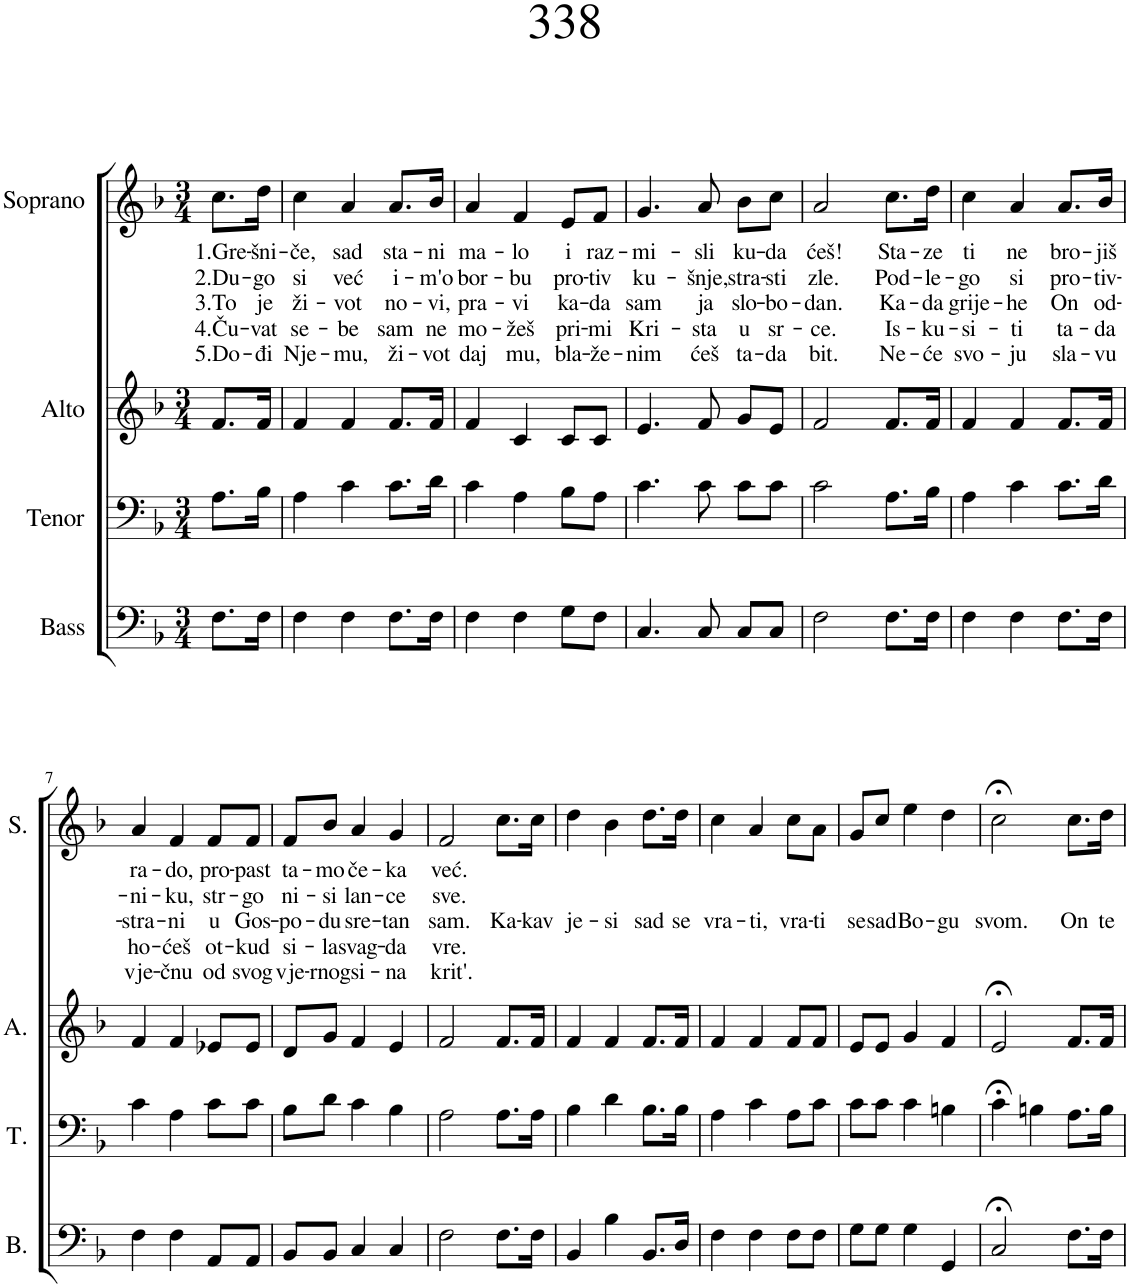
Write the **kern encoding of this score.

**kern	**kern	**kern	**kern	**text	**text	**text	**text	**text
*part4	*part3	*part2	*part1	*part1	*part1	*part1	*part1	*part1
*staff4	*staff3	*staff2	*staff1	*staff1	*staff1	*staff1	*staff1	*staff1
*I"Bass	*I"Tenor	*I"Alto	*I"Soprano	*	*	*	*	*
*I'B.	*I'T.	*I'A.	*I'S.	*	*	*	*	*
*clefF4	*clefF4	*clefG2	*clefG2	*	*	*	*	*
*k[b-]	*k[b-]	*k[b-]	*k[b-]	*	*	*	*	*
*M3/4	*M3/4	*M3/4	*M3/4	*	*	*	*	*
=1	=1	=1	=1	=1	=1	=1	=1	=1
!	!	!	!	!LO:LY:b	!LO:LY:b	!LO:LY:b	!LO:LY:b	!LO:LY:b
8.F\L	8.A\L	8.f/L	8.cc\L	1.Gre-	2.Du-	3.To	4.Ču-	5.Do-
!	!	!	!	!LO:LY:b	!LO:LY:b	!LO:LY:b	!LO:LY:b	!LO:LY:b
16F\Jk	16B-\Jk	16f/Jk	16dd\Jk	-šni-	-go	je	-vat	-đi
=2	=2	=2	=2	=2	=2	=2	=2	=2
!	!	!	!	!LO:LY:b	!LO:LY:b	!LO:LY:b	!LO:LY:b	!LO:LY:b
4F\	4A\	4f/	4cc\	-če,	si	ži-	se-	Nje-
!	!	!	!	!LO:LY:b	!LO:LY:b	!LO:LY:b	!LO:LY:b	!LO:LY:b
4F\	4c\	4f/	4a/	sad	već	-vot	-be	-mu,
!	!	!	!	!LO:LY:b	!LO:LY:b	!LO:LY:b	!LO:LY:b	!LO:LY:b
8.F\L	8.c\L	8.f/L	8.a/L	sta-	i-	no-	sam	ži-
!	!	!	!	!LO:LY:b	!LO:LY:b	!LO:LY:b	!LO:LY:b	!LO:LY:b
16F\Jk	16d\Jk	16f/Jk	16b-/Jk	-ni	-m'o	-vi,	ne	-vot
=3	=3	=3	=3	=3	=3	=3	=3	=3
!	!	!	!	!LO:LY:b	!LO:LY:b	!LO:LY:b	!LO:LY:b	!LO:LY:b
4F\	4c\	4f/	4a/	ma-	bor-	pra-	mo-	daj
!	!	!	!	!LO:LY:b	!LO:LY:b	!LO:LY:b	!LO:LY:b	!LO:LY:b
4F\	4A\	4c/	4f/	-lo	-bu	-vi	-žeš	mu,
!	!	!	!	!LO:LY:b	!LO:LY:b	!LO:LY:b	!LO:LY:b	!LO:LY:b
8G\L	8B-\L	8c/L	8e/L	i	pro-	ka-	pri-	bla-
!	!	!	!	!LO:LY:b	!LO:LY:b	!LO:LY:b	!LO:LY:b	!LO:LY:b
8F\J	8A\J	8c/J	8f/J	raz-	-tiv	-da	-mi	-že-
=4	=4	=4	=4	=4	=4	=4	=4	=4
!	!	!	!	!LO:LY:b	!LO:LY:b	!LO:LY:b	!LO:LY:b	!LO:LY:b
4.C/	4.c\	4.e/	4.g/	-mi-	ku-	sam	Kri-	-nim
!	!	!	!	!LO:LY:b	!LO:LY:b	!LO:LY:b	!LO:LY:b	!LO:LY:b
8C/	8c\	8f/	8a/	-sli	-šnje,	ja	-sta	ćeš
!	!	!	!	!LO:LY:b	!LO:LY:b	!LO:LY:b	!LO:LY:b	!LO:LY:b
8C/L	8c\L	8g/L	8b-\L	ku-	stra-	slo-	u	ta-
!	!	!	!	!LO:LY:b	!LO:LY:b	!LO:LY:b	!LO:LY:b	!LO:LY:b
8C/J	8c\J	8e/J	8cc\J	-da	-sti	-bo-	sr-	-da
=5	=5	=5	=5	=5	=5	=5	=5	=5
!	!	!	!	!LO:LY:b	!LO:LY:b	!LO:LY:b	!LO:LY:b	!LO:LY:b
2F\	2c\	2f/	2a/	ćeš!	zle.	-dan.	-ce.	bit.
!	!	!	!	!LO:LY:b	!LO:LY:b	!LO:LY:b	!LO:LY:b	!LO:LY:b
8.F\L	8.A\L	8.f/L	8.cc\L	Sta-	Pod-	Ka-	Is-	Ne-
!	!	!	!	!LO:LY:b	!LO:LY:b	!LO:LY:b	!LO:LY:b	!LO:LY:b
16F\Jk	16B-\Jk	16f/Jk	16dd\Jk	-ze	-le-	-da	-ku-	-će
=6	=6	=6	=6	=6	=6	=6	=6	=6
!	!	!	!	!LO:LY:b	!LO:LY:b	!LO:LY:b	!LO:LY:b	!LO:LY:b
4F\	4A\	4f/	4cc\	ti	-go	grije-	-si-	svo-
!	!	!	!	!LO:LY:b	!LO:LY:b	!LO:LY:b	!LO:LY:b	!LO:LY:b
4F\	4c\	4f/	4a/	ne	si	-he	-ti	-ju
!	!	!	!	!LO:LY:b	!LO:LY:b	!LO:LY:b	!LO:LY:b	!LO:LY:b
8.F\L	8.c\L	8.f/L	8.a/L	bro-	pro-	On	ta-	sla-
!	!	!	!	!LO:LY:b	!LO:LY:b	!LO:LY:b	!LO:LY:b	!LO:LY:b
16F\Jk	16d\Jk	16f/Jk	16b-/Jk	-jiš	-tiv-	od-	-da	-vu
!!LO:LB:g=z
=7	=7	=7	=7	=7	=7	=7	=7	=7
!	!	!	!	!LO:LY:b	!LO:LY:b	!LO:LY:b	!LO:LY:b	!LO:LY:b
4F\	4c\	4f/	4a/	ra-	-ni-	-stra-	ho-	vje-
!	!	!	!	!LO:LY:b	!LO:LY:b	!LO:LY:b	!LO:LY:b	!LO:LY:b
4F\	4A\	4f/	4f/	-do,	-ku,	-ni	-ćeš	-čnu
!	!	!	!	!LO:LY:b	!LO:LY:b	!LO:LY:b	!LO:LY:b	!LO:LY:b
8AA/L	8c\L	8e-X/L	8f/L	pro-	str-	u	ot-	od
!	!	!	!	!LO:LY:b	!LO:LY:b	!LO:LY:b	!LO:LY:b	!LO:LY:b
8AA/J	8c\J	8e-/J	8f/J	-past	-go	Gos-	-kud	svog
=8	=8	=8	=8	=8	=8	=8	=8	=8
!	!	!	!	!LO:LY:b	!LO:LY:b	!LO:LY:b	!LO:LY:b	!LO:LY:b
8BB-/L	8B-\L	8d/L	8f/L	ta-	ni-	-po-	si-	vje-
!	!	!	!	!LO:LY:b	!LO:LY:b	!LO:LY:b	!LO:LY:b	!LO:LY:b
8BB-/J	8d\J	8g/J	8b-/J	-mo	-si	-du	-la	-rnog
!	!	!	!	!LO:LY:b	!LO:LY:b	!LO:LY:b	!LO:LY:b	!LO:LY:b
4C/	4c\	4f/	4a/	če-	lan-	sre-	svag-	si-
!	!	!	!	!LO:LY:b	!LO:LY:b	!LO:LY:b	!LO:LY:b	!LO:LY:b
4C/	4B-\	4e/	4g/	-ka	-ce	-tan	-da	-na
=9	=9	=9	=9	=9	=9	=9	=9	=9
!	!	!	!	!LO:LY:b	!LO:LY:b	!LO:LY:b	!LO:LY:b	!LO:LY:b
2F\	2A\	2f/	2f/	već.	sve.	sam.	vre.	krit'.
!	!	!	!	!	!	!LO:LY:b	!	!
8.F\L	8.A\L	8.f/L	8.cc\L	.	.	Ka-	.	.
!	!	!	!	!	!	!LO:LY:b	!	!
16F\Jk	16A\Jk	16f/Jk	16cc\Jk	.	.	-kav	.	.
=10	=10	=10	=10	=10	=10	=10	=10	=10
!	!	!	!	!	!	!LO:LY:b	!	!
4BB-/	4B-\	4f/	4dd\	.	.	je-	.	.
!	!	!	!	!	!	!LO:LY:b	!	!
4B-\	4d\	4f/	4b-\	.	.	-si	.	.
!	!	!	!	!	!	!LO:LY:b	!	!
8.BB-/L	8.B-\L	8.f/L	8.dd\L	.	.	sad	.	.
!	!	!	!	!	!	!LO:LY:b	!	!
16D/Jk	16B-\Jk	16f/Jk	16dd\Jk	.	.	se	.	.
=11	=11	=11	=11	=11	=11	=11	=11	=11
!	!	!	!	!	!	!LO:LY:b	!	!
4F\	4A\	4f/	4cc\	.	.	vra-	.	.
!	!	!	!	!	!	!LO:LY:b	!	!
4F\	4c\	4f/	4a/	.	.	-ti,	.	.
!	!	!	!	!	!	!LO:LY:b	!	!
8F\L	8A\L	8f/L	8cc\L	.	.	vra-	.	.
!	!	!	!	!	!	!LO:LY:b	!	!
8F\J	8c\J	8f/J	8a\J	.	.	-ti	.	.
=12	=12	=12	=12	=12	=12	=12	=12	=12
!	!	!	!	!	!	!LO:LY:b	!	!
8G\L	8c\L	8e/L	8g/L	.	.	se	.	.
!	!	!	!	!	!	!LO:LY:b	!	!
8G\J	8c\J	8e/J	8cc/J	.	.	sad	.	.
!	!	!	!	!	!	!LO:LY:b	!	!
4G\	4c\	4g/	4ee\	.	.	Bo-	.	.
!	!	!	!	!	!	!LO:LY:b	!	!
4GG/	4Bn\	4f/	4dd\	.	.	-gu	.	.
=13	=13	=13	=13	=13	=13	=13	=13	=13
!	!	!	!	!	!	!LO:LY:b	!	!
2C;</	4c;<\	2e;</	2cc;<\	.	.	svom.	.	.
.	4Bn\	.	.	.	.	.	.	.
!	!	!	!	!	!	!LO:LY:b	!	!
8.F\L	8.A\L	8.f/L	8.cc\L	.	.	On	.	.
!	!	!	!	!	!	!LO:LY:b	!	!
16F\Jk	16B\Jk	16f/Jk	16dd\Jk	.	.	te	.	.
=	=	=	=	=	=	=	=	=
*-	*-	*-	*-	*-	*-	*-	*-	*-
